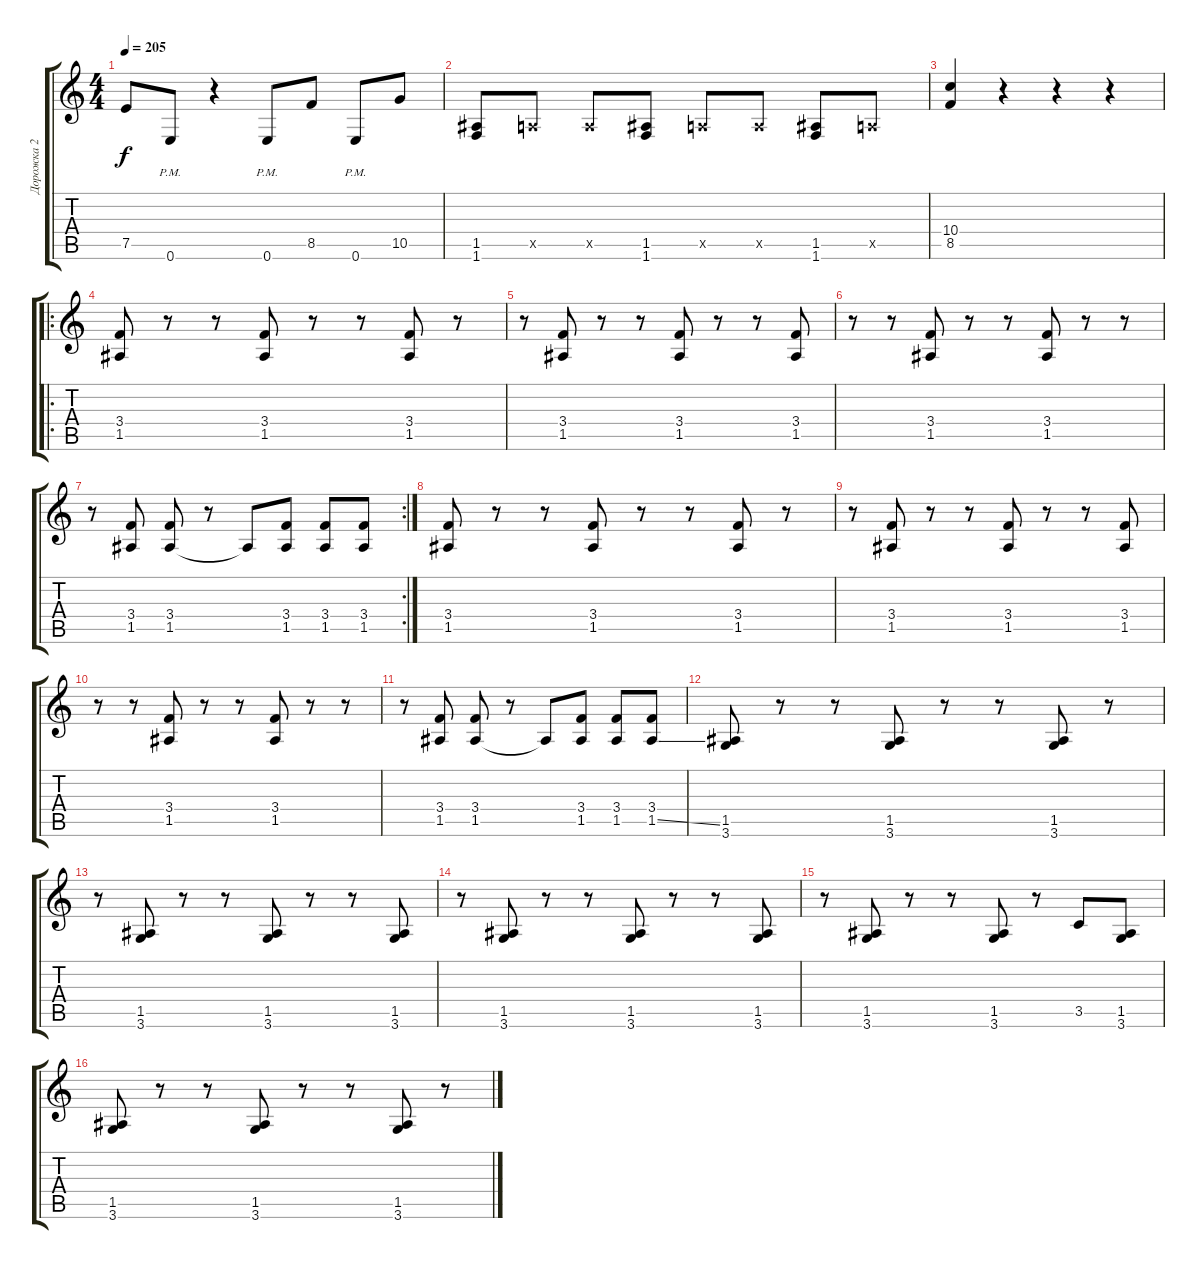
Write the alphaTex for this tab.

\track ("Дорожка 2" "Дорожка 2") {instrument distortionguitar}
\staff {score tabs}
\tuning (E4 B3 G3 D3 A2 E2) {hide}
\ts (4 4)
\tempo 205
\clef g2
\ks c
7.5.8{dy f} 0.6{pm}.8 r.4 0.6{pm}.8 8.5.8 0.6{pm}.8 10.5.8 |
(1.5 1.6).8 0.5{x}.8 0.5{x}.8 (1.5 1.6).8 0.5{x}.8 0.5{x}.8 (1.5 1.6).8 0.5{x}.8 |
(10.4 8.5).4 r.4 r.4 r.4 |
\ro
(3.4 1.5).8 r.8 r.8 (3.4 1.5).8 r.8 r.8 (3.4 1.5).8 r.8 |
r.8 (3.4 1.5).8 r.8 r.8 (3.4 1.5).8 r.8 r.8 (3.4 1.5).8 |
r.8 r.8 (3.4 1.5).8 r.8 r.8 (3.4 1.5).8 r.8 r.8 |
\rc 2
r.8 (3.4 1.5).8 (3.4 1.5).8 r.8 1.5{t}.8 (3.4 1.5).8 (3.4 1.5).8 (3.4 1.5).8 |
(3.4 1.5).8 r.8 r.8 (3.4 1.5).8 r.8 r.8 (3.4 1.5).8 r.8 |
r.8 (3.4 1.5).8 r.8 r.8 (3.4 1.5).8 r.8 r.8 (3.4 1.5).8 |
r.8 r.8 (3.4 1.5).8 r.8 r.8 (3.4 1.5).8 r.8 r.8 |
r.8 (3.4 1.5).8 (3.4 1.5).8 r.8 1.5{t}.8 (3.4 1.5).8 (3.4 1.5).8 (3.4 1.5{ss}).8 |
(1.5 3.6).8 r.8 r.8 (1.5 3.6).8 r.8 r.8 (1.5 3.6).8 r.8 |
r.8 (1.5 3.6).8 r.8 r.8 (1.5 3.6).8 r.8 r.8 (1.5 3.6).8 |
r.8 (1.5 3.6).8 r.8 r.8 (1.5 3.6).8 r.8 r.8 (1.5 3.6).8 |
r.8 (1.5 3.6).8 r.8 r.8 (1.5 3.6).8 r.8 3.5.8 (1.5 3.6).8 |
(1.5 3.6).8 r.8 r.8 (1.5 3.6).8 r.8 r.8 (1.5 3.6).8 r.8
